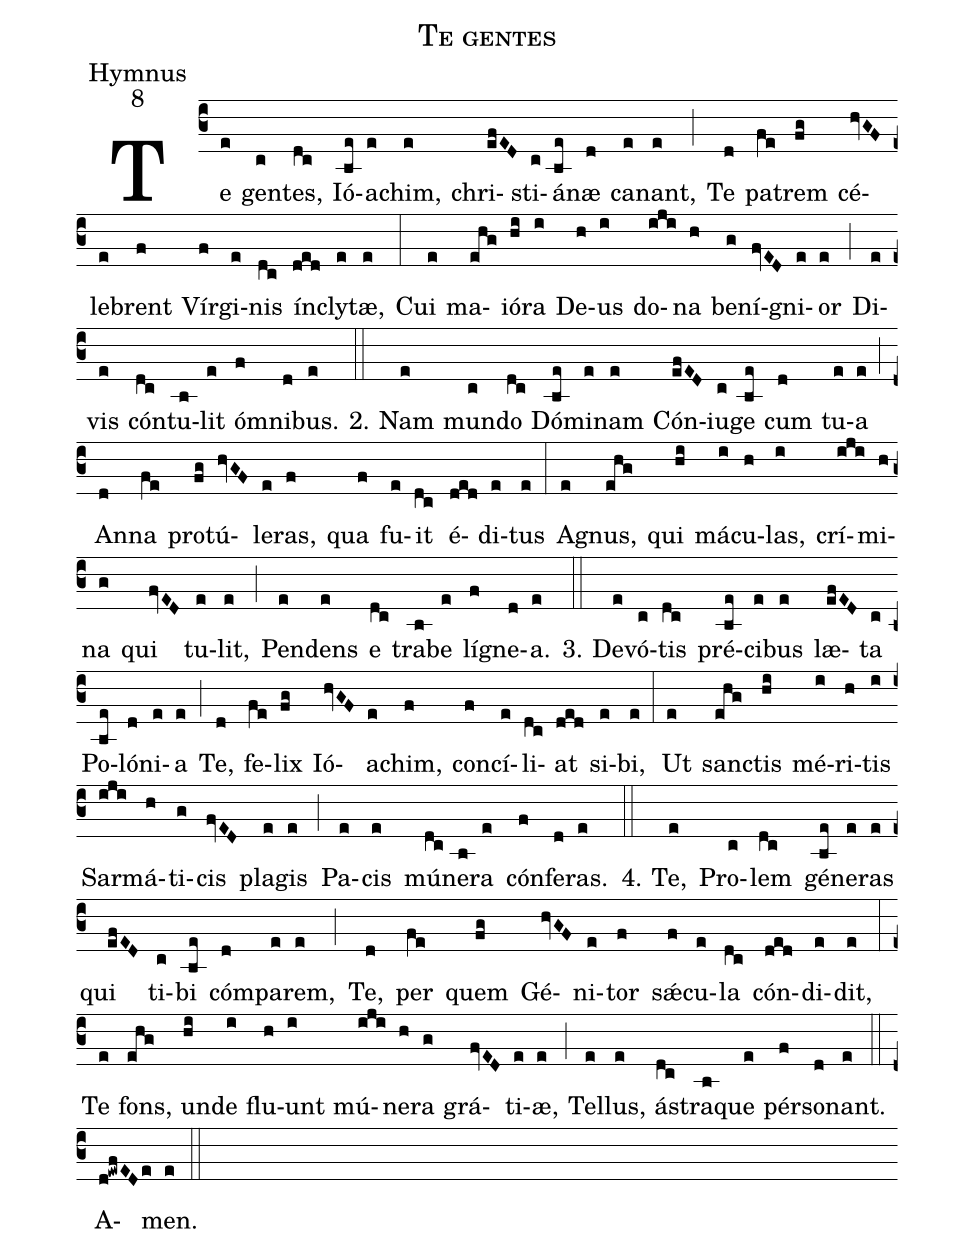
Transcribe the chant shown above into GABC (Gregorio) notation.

name:Te gentes;
office-part:Hymnus;
mode:8;
%%
(c3)Te(e) gen(c)tes,(dc) Ió(be)a(e)chim,(e) chri(efED)sti(c)á(be)næ(d) ca(e)nant,(e) (;)
Te(d) pa(fe)trem(fg) cé(hvGF)le(e)brent(f) Vír(f)gi(e)nis(dc) ín(ded)cly(e)tæ,(e) (:)
Cui(e) ma(ehg)ió(hi)ra(i) De(h)us(i) do(iji)na(h) be(g)ní(fvED)gni(e)or(e) (;)
Di(e)vis(e) cón(dc)tu(b)lit(e) óm(f)ni(d)bus.(e) (::)
2. Nam(e) mun(c)do(dc) Dó(be)mi(e)nam(e) Cón(efED)iu(c)ge(be) cum(d) tu(e)a(e) (;)
An(d)na(fe) pro(fg)tú(hvGF)le(e)ras,(f) qua(f) fu(e)it(dc) é(ded)di(e)tus(e) (:)
A(e)gnus,(ehg) qui(hi) má(i)cu(h)las,(i) crí(iji)mi(h)na(g) qui(fvED) tu(e)lit,(e) (;)
Pen(e)dens(e) e(dc) tra(b)be(e) lí(f)gne(d)a.(e) (::)
3. De(e)vó(c)tis(dc) pré(be)ci(e)bus(e) læ(efED)ta(c) Po(be)ló(d)ni(e)a(e) (;)
Te,(d) fe(fe)lix(fg) Ió(hvGF)a(e)chim,(f) con(f)cí(e)li(dc)at(ded) si(e)bi,(e) (:)
Ut(e) san(ehg)ctis(hi) mé(i)ri(h)tis(i) Sar(iji)má(h)ti(g)cis(fvED) pla(e)gis(e) (;)
Pa(e)cis(e) mú(dc)ne(b)ra(e) cón(f)fe(d)ras.(e) (::)
4. Te,(e) Pro(c)lem(dc) gé(be)ne(e)ras(e) qui(efED) ti(c)bi(be) cóm(d)pa(e)rem,(e) (;)
Te,(d) per(fe) quem(fg) Gé(hvGF)ni(e)tor(f) sǽ(f)cu(e)la(dc) cón(ded)di(e)dit,(e) (:)
Te(e) fons,(ehg) un(hi)de(i) flu(h)unt(i) mú(iji)ne(h)ra(g) grá(fvED)ti(e)æ,(e) (;)
Tel(e)lus,(e) á(dc)stra(b)que(e) pér(f)so(d)nant.(e) (::)
A(d!ewfEDe)men.(e) (::)
